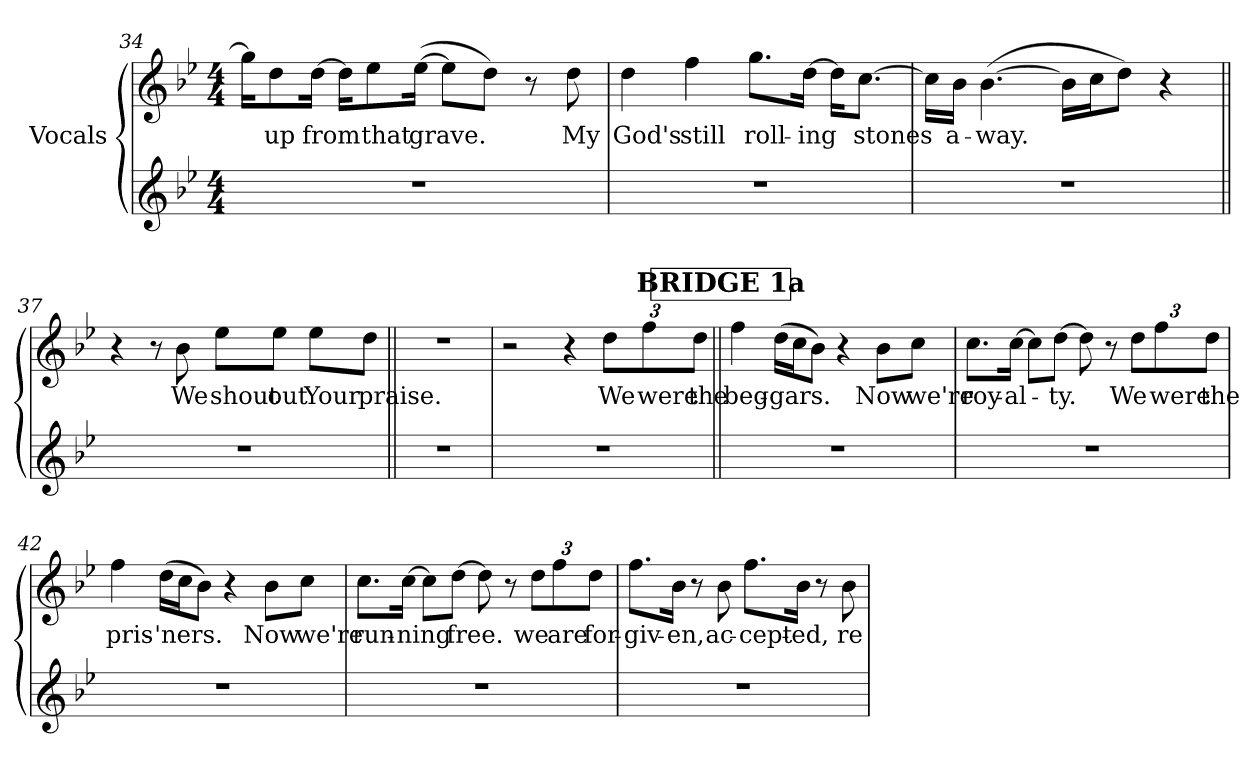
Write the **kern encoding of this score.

**kern	**kern	**text
*part2	*part1	*part1
*staff2	*staff1	*staff1
*	*I"Vocals	*
!!LO:LB:g=z
*clefG2	*clefG2	*
*k[b-e-]	*k[b-e-]	*
*B-:	*B-:	*
*M4/4	*M4/4	*
=34	=34	=34
1r	16gg\KL]	.
!	!	!LO:LY:b
.	8dd\	up
!	!	!LO:LY:b
.	[16dd\Jk	from
.	16dd\KL]	.
!	!	!LO:LY:b
.	8ee-\	that
!	!	!LO:LY:b
.	(>[16ee-\Jk	grave.
.	8ee-\L]	.
.	8dd\J)	.
.	8r	.
!	!	!LO:LY:b
.	8dd\	My
=35	=35	=35
!	!	!LO:LY:b
1r	4dd\	God's
!	!	!LO:LY:b
.	4ff\	still
!	!	!LO:LY:b
.	8.gg\L	roll-
!	!	!LO:LY:b
.	[16dd\Jk	-ing
.	16dd\KL]	.
!	!	!LO:LY:b
.	[8.cc\J	stones
=36	=36	=36
1r	16cc\LL]	.
!	!	!LO:LY:b
.	16b-\JJ	a-
!	!	!LO:LY:b
.	(>[4.b-\	-way.
.	16b-\LL]	.
.	16cc\J	.
.	8dd\J)	.
.	4r	.
!!LO:LB:g=z
=37||	=37||	=37||
1r	4r	.
.	8r	.
!	!	!LO:LY:b
.	8b-\	We
!	!	!LO:LY:b
.	8ee-\L	shout
!	!	!LO:LY:b
.	8ee-\J	out
!	!	!LO:LY:b
.	8ee-\L	Your
!	!	!LO:LY:b
.	8dd\J	praise.
=38||	=38||	=38||
1r	1r	.
=39	=39	=39
1r	2r	.
.	4r	.
!	!	!LO:LY:b
.	12dd\L	We
!	!	!LO:LY:b
.	12ff\	were
!	!	!LO:LY:b
.	12dd\J	the
!!LO:LB:g=z
!!LO:REH:place=s1:a:B:t=BRIDGE 1a
=40||	=40||	=40||
!	!	!LO:LY:b
1r	4ff\	beg-
!	!	!LO:LY:b
.	(>16dd\LL	-gars.
.	16cc\J	.
.	8b-\J)	.
.	4r	.
!	!	!LO:LY:b
.	8b-\L	Now
!	!	!LO:LY:b
.	8cc\J	we're
=41	=41	=41
!	!	!LO:LY:b
1r	8.cc\L	roy-
!	!	!LO:LY:b
.	[16cc\Jk	-al-
.	8cc\L]	.
!	!	!LO:LY:b
.	[8dd\J	-ty.
.	8dd\]	.
.	8r	.
!	!	!LO:LY:b
.	12dd\L	We
!	!	!LO:LY:b
.	12ff\	were
!	!	!LO:LY:b
.	12dd\J	the
!!LO:LB:g=z
=42	=42	=42
!	!	!LO:LY:b
1r	4ff\	pris-
!	!	!LO:LY:b
.	(>16dd\LL	-'ners.
.	16cc\J	.
.	8b-\J)	.
.	4r	.
!	!	!LO:LY:b
.	8b-\L	Now
!	!	!LO:LY:b
.	8cc\J	we're
=43	=43	=43
!	!	!LO:LY:b
1r	8.cc\L	run-
!	!	!LO:LY:b
.	[16cc\Jk	-ning
.	8cc\L]	.
!	!	!LO:LY:b
.	[8dd\J	free.
.	8dd\]	.
.	8r	.
!	!	!LO:LY:b
.	12dd\L	we
!	!	!LO:LY:b
.	12ff\	are
!	!	!LO:LY:b
.	12dd\J	for-
!!LO:LB:g=z
=44	=44	=44
!	!	!LO:LY:b
1r	8.ff\L	-giv-
!	!	!LO:LY:b
.	16b-\Jk	-en,
.	8r	.
!	!	!LO:LY:b
.	8b-\	ac-
!	!	!LO:LY:b
.	8.ff\L	-cept-
!	!	!LO:LY:b
.	16b-\Jk	-ed,
.	8r	.
!	!	!LO:LY:b
.	8b-\	re-
=	=	=
*-	*-	*-
